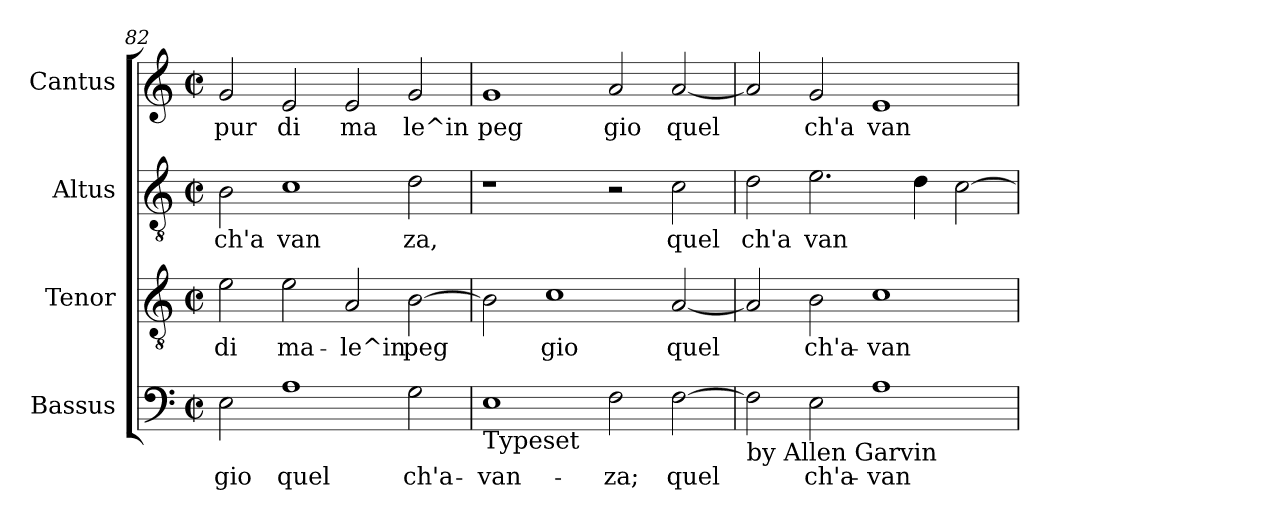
**kern	**text	**kern	**text	**kern	**text	**kern	**text
*part4	*part4	*part3	*part3	*part2	*part2	*part1	*part1
*staff4	*staff4	*staff3	*staff3	*staff2	*staff2	*staff1	*staff1
*I"Bassus	*	*I"Tenor	*	*I"Altus	*	*I"Cantus	*
*I'Bassus	*	*I'Tenor	*	*I'Altus	*	*I'Cantus	*
*clefF4	*	*clefGv2	*	*clefGv2	*	*clefG2	*
*k[]	*	*k[]	*	*k[]	*	*k[]	*
*C:	*	*C:	*	*C:	*	*C:	*
*M2/2	*	*M2/2	*	*M2/2	*	*M2/2	*
*met(c|)	*	*met(c|)	*	*met(c|)	*	*met(c|)	*
=82	=82	=82	=82	=82	=82	=82	=82
!	!LO:LY:b:cj	!	!LO:LY:b:cj	!	!LO:LY:b:cj	!	!LO:LY:b:cj
2E\	-gio	2e\	di	2B\	ch'a	2g/	pur
!	!LO:LY:b:cj	!	!LO:LY:b:cj	!	!LO:LY:b:cj	!	!LO:LY:b:cj
1A	quel	2e\	ma-	1c	van	2e/	di
!	!	!	!LO:LY:b:cj	!	!	!	!LO:LY:b:cj
.	.	2A/	-le^in	.	.	2e/	ma
!	!LO:LY:b:cj	!	!LO:LY:b:cj	!	!LO:LY:b:cj	!	!LO:LY:b:cj
2G\	ch'a-	[>2B\	peg-	2d\	za,	2g/	le^in
=83	=83	=83	=83	=83	=83	=83	=83
!LO:TX:b:t=Typeset	!	!	!	!	!	!	!
!	!LO:LY:b:cj	!	!LO:LY:b:cj	!	!	!	!LO:LY:b:cj
1E	-van-	2B\]	--	1r	.	1g	peg
!	!	!	!LO:LY:b:cj	!	!	!	!
.	.	1c	-gio	.	.	.	.
!	!LO:LY:b:cj	!	!	!	!	!	!LO:LY:b:cj
2F\	-za;	.	.	2r	.	2a/	gio
!	!LO:LY:b:cj	!	!LO:LY:b:cj	!	!LO:LY:b:cj	!	!LO:LY:b:cj
[>2F\	quel	[<2A/	quel	2c\	quel	[<2a/	quel
=84	=84	=84	=84	=84	=84	=84	=84
!LO:TX:b:t=by Allen Garvin	!	!	!	!	!	!	!
!	!LO:LY:b:cj	!	!LO:LY:b:cj	!	!LO:LY:b:cj	!	!LO:LY:b:cj
2F\]	.	2A/]	.	2d\	ch'a	2a/]	.
!	!LO:LY:b:cj	!	!LO:LY:b:cj	!	!LO:LY:b:cj	!	!LO:LY:b:cj
2E\	ch'a-	2B\	ch'a-	2.e\	van	2g/	ch'a
!	!LO:LY:b:cj	!	!LO:LY:b:cj	!	!	!	!LO:LY:b:cj
1A	-van-	1c	-van-	.	.	1e	van
!	!	!	!	!	!LO:LY:b:cj	!	!
.	.	.	.	4d\	.	.	.
!	!	!	!	!	!LO:LY:b:cj	!	!
.	.	.	.	[>2c\	.	.	.
=	=	=	=	=	=	=	=
*-	*-	*-	*-	*-	*-	*-	*-
